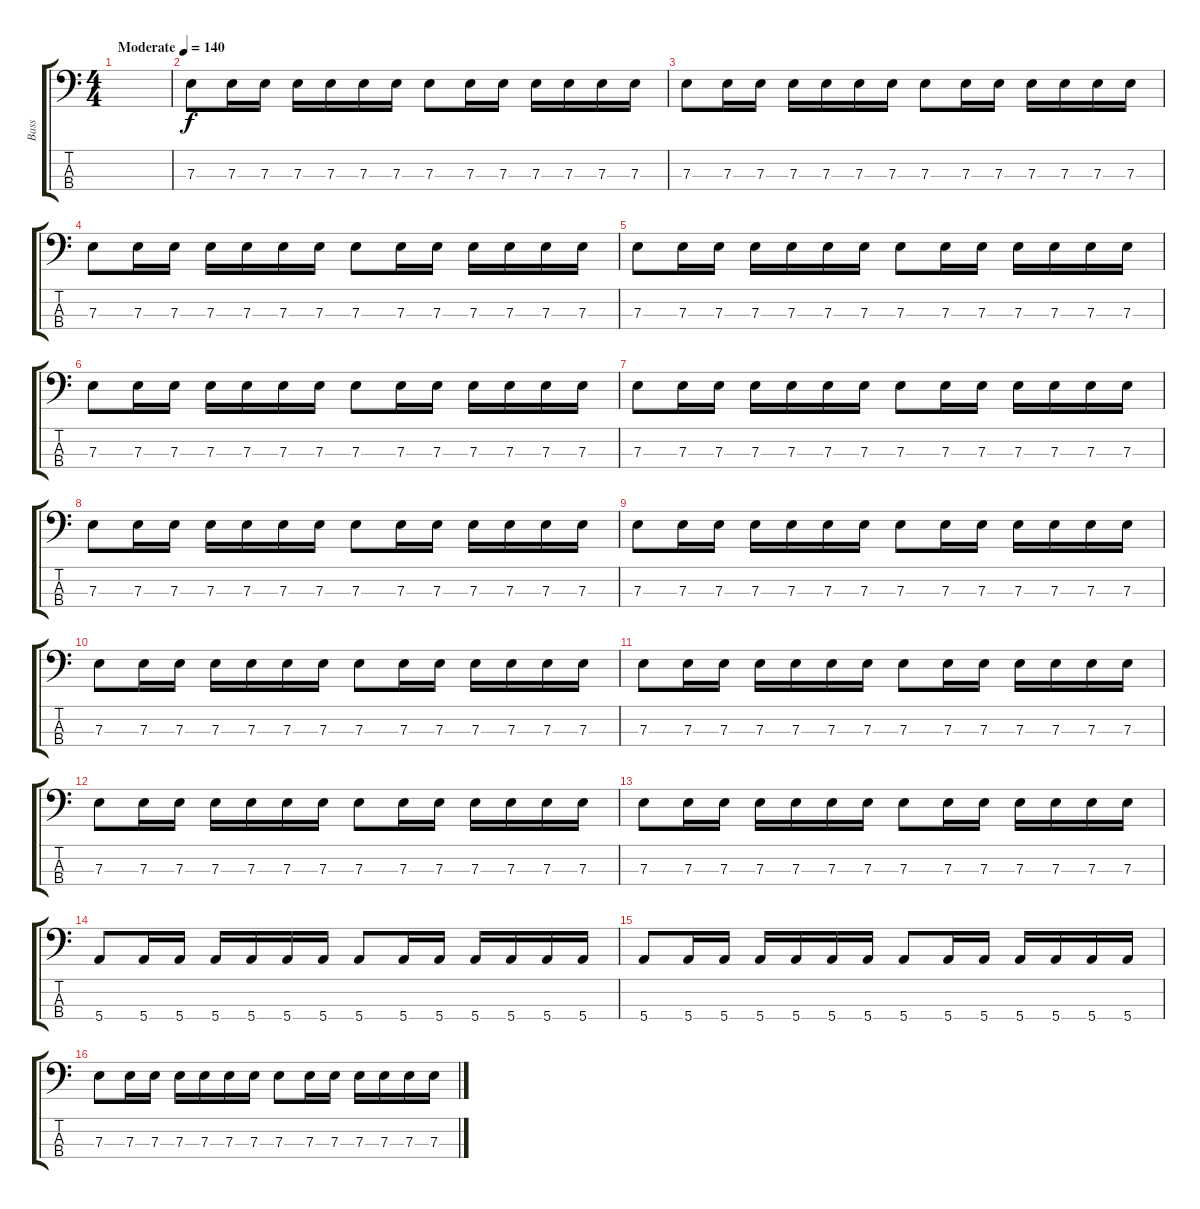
\track ("Bass" "Bass") {instrument electricbassfinger}
\staff {score tabs}
\tuning (G2 D2 A1 E1) {hide}
\ts (4 4)
\tempo (140 "Moderate")
\clef f4
\ks c
|
7.3.8 7.3.16 7.3.16 7.3.16 7.3.16 7.3.16 7.3.16 7.3.8 7.3.16 7.3.16 7.3.16 7.3.16 7.3.16 7.3.16 |
7.3.8 7.3.16 7.3.16 7.3.16 7.3.16 7.3.16 7.3.16 7.3.8 7.3.16 7.3.16 7.3.16 7.3.16 7.3.16 7.3.16 |
7.3.8 7.3.16 7.3.16 7.3.16 7.3.16 7.3.16 7.3.16 7.3.8 7.3.16 7.3.16 7.3.16 7.3.16 7.3.16 7.3.16 |
7.3.8 7.3.16 7.3.16 7.3.16 7.3.16 7.3.16 7.3.16 7.3.8 7.3.16 7.3.16 7.3.16 7.3.16 7.3.16 7.3.16 |
7.3.8 7.3.16 7.3.16 7.3.16 7.3.16 7.3.16 7.3.16 7.3.8 7.3.16 7.3.16 7.3.16 7.3.16 7.3.16 7.3.16 |
7.3.8 7.3.16 7.3.16 7.3.16 7.3.16 7.3.16 7.3.16 7.3.8 7.3.16 7.3.16 7.3.16 7.3.16 7.3.16 7.3.16 |
7.3.8 7.3.16 7.3.16 7.3.16 7.3.16 7.3.16 7.3.16 7.3.8 7.3.16 7.3.16 7.3.16 7.3.16 7.3.16 7.3.16 |
7.3.8 7.3.16 7.3.16 7.3.16 7.3.16 7.3.16 7.3.16 7.3.8 7.3.16 7.3.16 7.3.16 7.3.16 7.3.16 7.3.16 |
7.3.8 7.3.16 7.3.16 7.3.16 7.3.16 7.3.16 7.3.16 7.3.8 7.3.16 7.3.16 7.3.16 7.3.16 7.3.16 7.3.16 |
7.3.8 7.3.16 7.3.16 7.3.16 7.3.16 7.3.16 7.3.16 7.3.8 7.3.16 7.3.16 7.3.16 7.3.16 7.3.16 7.3.16 |
7.3.8 7.3.16 7.3.16 7.3.16 7.3.16 7.3.16 7.3.16 7.3.8 7.3.16 7.3.16 7.3.16 7.3.16 7.3.16 7.3.16 |
7.3.8 7.3.16 7.3.16 7.3.16 7.3.16 7.3.16 7.3.16 7.3.8 7.3.16 7.3.16 7.3.16 7.3.16 7.3.16 7.3.16 |
5.4.8 5.4.16 5.4.16 5.4.16 5.4.16 5.4.16 5.4.16 5.4.8 5.4.16 5.4.16 5.4.16 5.4.16 5.4.16 5.4.16 |
5.4.8 5.4.16 5.4.16 5.4.16 5.4.16 5.4.16 5.4.16 5.4.8 5.4.16 5.4.16 5.4.16 5.4.16 5.4.16 5.4.16 |
7.3.8 7.3.16 7.3.16 7.3.16 7.3.16 7.3.16 7.3.16 7.3.8 7.3.16 7.3.16 7.3.16 7.3.16 7.3.16 7.3.16
